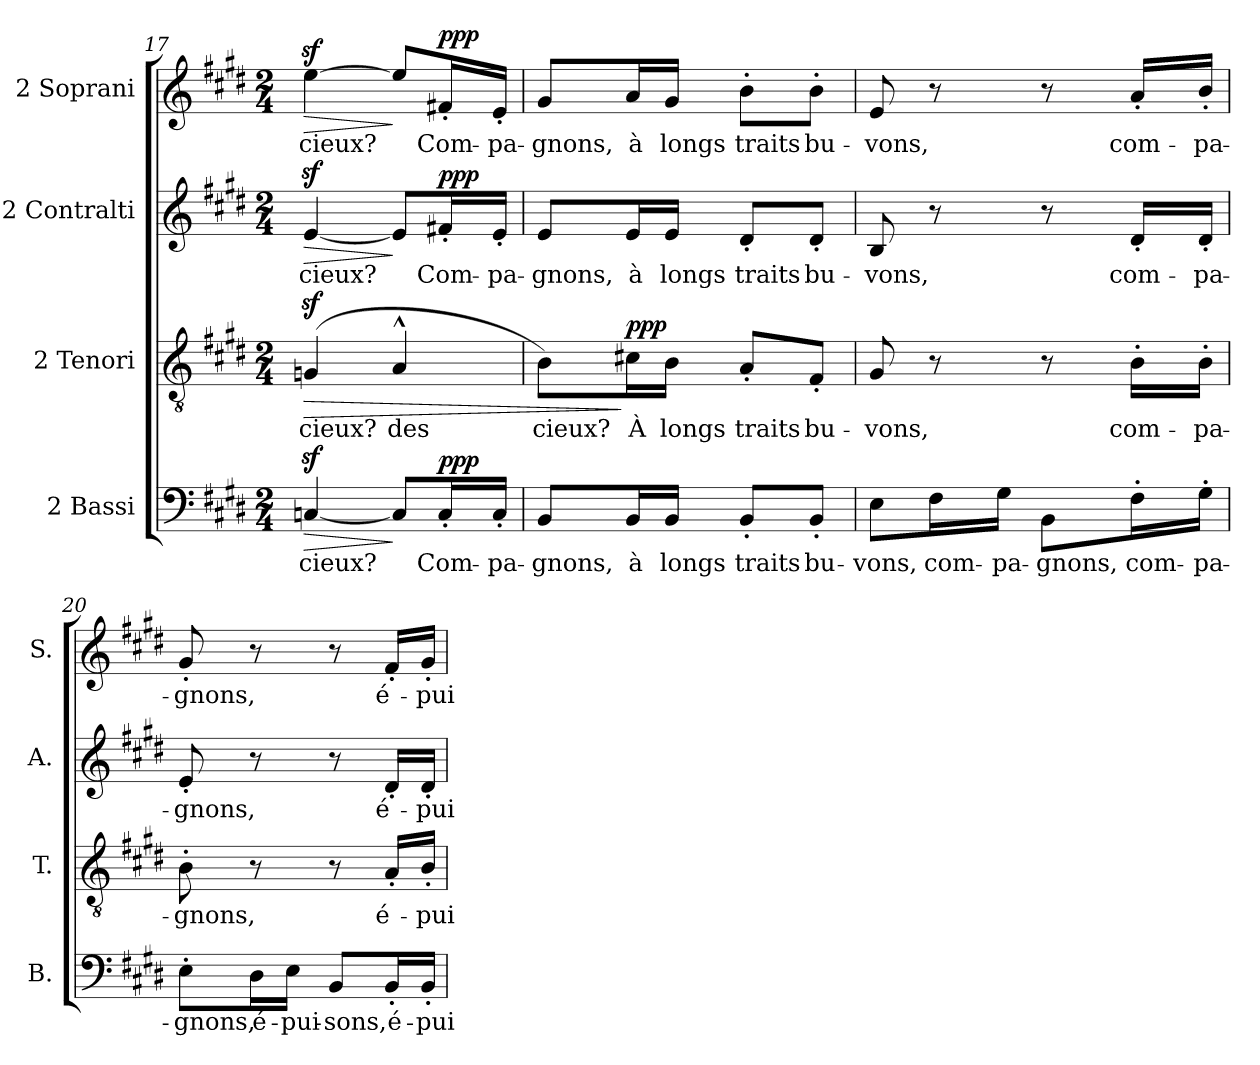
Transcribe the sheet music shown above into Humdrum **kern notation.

**kern	**text	**dynam	**kern	**text	**dynam	**kern	**text	**dynam	**kern	**text	**dynam
*part4	*part4	*part4	*part3	*part3	*part3	*part2	*part2	*part2	*part1	*part1	*part1
*staff4	*staff4	*staff4	*staff3	*staff3	*staff3	*staff2	*staff2	*staff2	*staff1	*staff1	*staff1
*I"2 Bassi	*	*	*I"2 Tenori	*	*	*I"2 Contralti	*	*	*I"2 Soprani	*	*
*I'B.	*	*	*I'T.	*	*	*I'A.	*	*	*I'S.	*	*
*clefF4	*	*	*clefGv2	*	*	*clefG2	*	*	*clefG2	*	*
*	*	*	*ITrd7c12	*	*	*	*	*	*	*	*
*k[f#c#g#d#]	*	*	*k[f#c#g#d#]	*	*	*k[f#c#g#d#]	*	*	*k[f#c#g#d#]	*	*
*E:	*	*	*E:	*	*	*E:	*	*	*E:	*	*
*M2/4	*	*	*M2/4	*	*	*M2/4	*	*	*M2/4	*	*
=17	=17	=17	=17	=17	=17	=17	=17	=17	=17	=17	=17
!	!LO:LY:b:color=#000000	!LO:HP:b	!	!	!	!	!	!	!	!	!
!	!	!	!	!LO:LY:b:color=#000000	!LO:HP:b	!	!	!	!	!	!
!	!	!	!	!	!	!	!LO:LY:b:color=#000000	!LO:HP:b	!	!	!
!	!	!	!	!	!	!	!	!	!	!LO:LY:b:color=#000000	!LO:HP:b
[4Cnzi/	cieux?	>	(4GGnzi/	cieux?	>	[4ezi/	cieux?	>	[4eezi\	cieux?	>
!	!	!	!	!LO:LY:b:color=#000000	!	!	!	!	!	!	!
8Ci/L]	.	]	4AA^^i/	des	.	8ei/L]	.	]	8eei/L]	.	]
!	!LO:LY:b:color=#000000	!	!	!	!	!	!	!	!	!	!
!	!	!	!	!	!	!	!LO:LY:b:color=#000000	!	!	!	!
!	!	!	!	!	!	!	!	!	!	!LO:LY:b:color=#000000	!
16C'i/L	Com-	ppp	.	.	.	16f#X'i/L	Com-	ppp	16f#X'i/L	Com-	ppp
!	!LO:LY:b:color=#000000	!	!	!	!	!	!	!	!	!	!
!	!	!	!	!	!	!	!LO:LY:b:color=#000000	!	!	!	!
!	!	!	!	!	!	!	!	!	!	!LO:LY:b:color=#000000	!
16C'i/JJ	-pa-	.	.	.	.	16e'i/JJ	-pa-	.	16e'i/JJ	-pa-	.
!!LO:LB:g=z
=18	=18	=18	=18	=18	=18	=18	=18	=18	=18	=18	=18
!	!LO:LY:b:color=#000000	!	!	!	!	!	!	!	!	!	!
!	!	!	!	!LO:LY:b:color=#000000	!	!	!	!	!	!	!
!	!	!	!	!	!	!	!LO:LY:b:color=#000000	!	!	!	!
!	!	!	!	!	!	!	!	!	!	!LO:LY:b:color=#000000	!
8BBi/L	-gnons,	.	8BBi\L)	cieux?	.	8ei/L	-gnons,	.	8g#i/L	-gnons,	.
!	!LO:LY:b:color=#000000	!	!	!	!	!	!	!	!	!	!
!	!	!	!	!LO:LY:b:color=#000000	!	!	!	!	!	!	!
!	!	!	!	!	!	!	!LO:LY:b:color=#000000	!	!	!	!
!	!	!	!	!	!	!	!	!	!	!LO:LY:b:color=#000000	!
16BBi/L	à	.	16C#Xi\L	À	] ppp	16ei/L	à	.	16ai/L	à	.
!	!LO:LY:b:color=#000000	!	!	!	!	!	!	!	!	!	!
!	!	!	!	!LO:LY:b:color=#000000	!	!	!	!	!	!	!
!	!	!	!	!	!	!	!LO:LY:b:color=#000000	!	!	!	!
!	!	!	!	!	!	!	!	!	!	!LO:LY:b:color=#000000	!
16BBi/JJ	longs	.	16BBi\JJ	longs	.	16ei/JJ	longs	.	16g#i/JJ	longs	.
!	!LO:LY:b:color=#000000	!	!	!	!	!	!	!	!	!	!
!	!	!	!	!LO:LY:b:color=#000000	!	!	!	!	!	!	!
!	!	!	!	!	!	!	!LO:LY:b:color=#000000	!	!	!	!
!	!	!	!	!	!	!	!	!	!	!LO:LY:b:color=#000000	!
8BB'i/L	traits	.	8AA'i/L	traits	.	8d#'i/L	traits	.	8b'i\L	traits	.
!	!LO:LY:b:color=#000000	!	!	!	!	!	!	!	!	!	!
!	!	!	!	!LO:LY:b:color=#000000	!	!	!	!	!	!	!
!	!	!	!	!	!	!	!LO:LY:b:color=#000000	!	!	!	!
!	!	!	!	!	!	!	!	!	!	!LO:LY:b:color=#000000	!
8BB'i/J	bu-	.	8FF#'i/J	bu-	.	8d#'i/J	bu-	.	8b'i\J	bu-	.
=19	=19	=19	=19	=19	=19	=19	=19	=19	=19	=19	=19
!	!LO:LY:b:color=#000000	!	!	!	!	!	!	!	!	!	!
!	!	!	!	!LO:LY:b:color=#000000	!	!	!	!	!	!	!
!	!	!	!	!	!	!	!LO:LY:b:color=#000000	!	!	!	!
!	!	!	!	!	!	!	!	!	!	!LO:LY:b:color=#000000	!
8Ei\L	-vons,	.	8GG#i/	-vons,	.	8Bi/	-vons,	.	8ei/	-vons,	.
!	!LO:LY:b:color=#000000	!	!	!	!	!	!	!	!	!	!
16F#i\L	com-	.	8r	.	.	8r	.	.	8r	.	.
!	!LO:LY:b:color=#000000	!	!	!	!	!	!	!	!	!	!
16G#i\JJ	-pa-	.	.	.	.	.	.	.	.	.	.
!	!LO:LY:b:color=#000000	!	!	!	!	!	!	!	!	!	!
8BBi\L	-gnons,	.	8r	.	.	8r	.	.	8r	.	.
!	!LO:LY:b:color=#000000	!	!	!	!	!	!	!	!	!	!
!	!	!	!	!LO:LY:b:color=#000000	!	!	!	!	!	!	!
!	!	!	!	!	!	!	!LO:LY:b:color=#000000	!	!	!	!
!	!	!	!	!	!	!	!	!	!	!LO:LY:b:color=#000000	!
16F#'i\L	com-	.	16BB'i\LL	com-	.	16d#'i/LL	com-	.	16a'i/LL	com-	.
!	!LO:LY:b:color=#000000	!	!	!	!	!	!	!	!	!	!
!	!	!	!	!LO:LY:b:color=#000000	!	!	!	!	!	!	!
!	!	!	!	!	!	!	!LO:LY:b:color=#000000	!	!	!	!
!	!	!	!	!	!	!	!	!	!	!LO:LY:b:color=#000000	!
16G#'i\JJ	-pa-	.	16BB'i\JJ	-pa-	.	16d#'i/JJ	-pa-	.	16b'i/JJ	-pa-	.
=20	=20	=20	=20	=20	=20	=20	=20	=20	=20	=20	=20
!	!LO:LY:b:color=#000000	!	!	!	!	!	!	!	!	!	!
!	!	!	!	!LO:LY:b:color=#000000	!	!	!	!	!	!	!
!	!	!	!	!	!	!	!LO:LY:b:color=#000000	!	!	!	!
!	!	!	!	!	!	!	!	!	!	!LO:LY:b:color=#000000	!
8E'i\L	-gnons,	.	8BB'i\	-gnons,	.	8e'i/	-gnons,	.	8g#'i/	-gnons,	.
!	!LO:LY:b:color=#000000	!	!	!	!	!	!	!	!	!	!
16D#i\L	é-	.	8r	.	.	8r	.	.	8r	.	.
!	!LO:LY:b:color=#000000	!	!	!	!	!	!	!	!	!	!
16Ei\JJ	-pui-	.	.	.	.	.	.	.	.	.	.
!	!LO:LY:b:color=#000000	!	!	!	!	!	!	!	!	!	!
8BBi/L	-sons,	.	8r	.	.	8r	.	.	8r	.	.
!	!LO:LY:b:color=#000000	!	!	!	!	!	!	!	!	!	!
!	!	!	!	!LO:LY:b:color=#000000	!	!	!	!	!	!	!
!	!	!	!	!	!	!	!LO:LY:b:color=#000000	!	!	!	!
!	!	!	!	!	!	!	!	!	!	!LO:LY:b:color=#000000	!
16BB'i/L	é-	.	16AA'i/LL	é-	.	16d#'i/LL	é-	.	16f#'i/LL	é-	.
!	!LO:LY:b:color=#000000	!	!	!	!	!	!	!	!	!	!
!	!	!	!	!LO:LY:b:color=#000000	!	!	!	!	!	!	!
!	!	!	!	!	!	!	!LO:LY:b:color=#000000	!	!	!	!
!	!	!	!	!	!	!	!	!	!	!LO:LY:b:color=#000000	!
16BB'i/JJ	-pui-	.	16BB'i/JJ	-pui-	.	16d#'i/JJ	-pui-	.	16g#'i/JJ	-pui-	.
=	=	=	=	=	=	=	=	=	=	=	=
*-	*-	*-	*-	*-	*-	*-	*-	*-	*-	*-	*-
